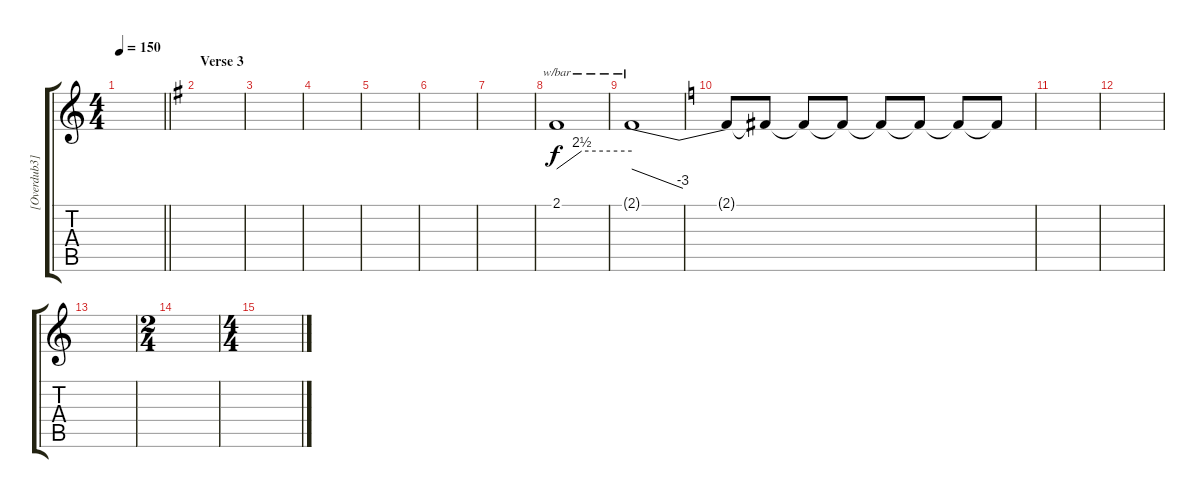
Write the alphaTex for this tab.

\track ("[Overdub3]" "[Overdub3]") {instrument violin}
\staff {score tabs}
\tuning (E4 B3 G3 D3 A2 E2) {hide}
\ts (4 4)
\tempo 150
\clef g2
\barLineRight lightlight
\ks c
|
\section ("" "Verse 3")
\ks g
|
|
|
|
|
|
2.1.1{tbe (custom default 0 0 20 10 60 10)} |
2.1{t}.1{tbe (dive default 0 0 60 -12)} |
\ks c
2.1{t}.8 2.1{t}.8 2.1{t}.8{volume 14} 2.1{t}.8{volume 12} 2.1{t}.8{volume 10} 2.1{t}.8{volume 8} 2.1{t}.8{volume 6} 2.1{t}.8{volume 4} |
|
|
|
\ts (2 4)
|
\ts (4 4)
